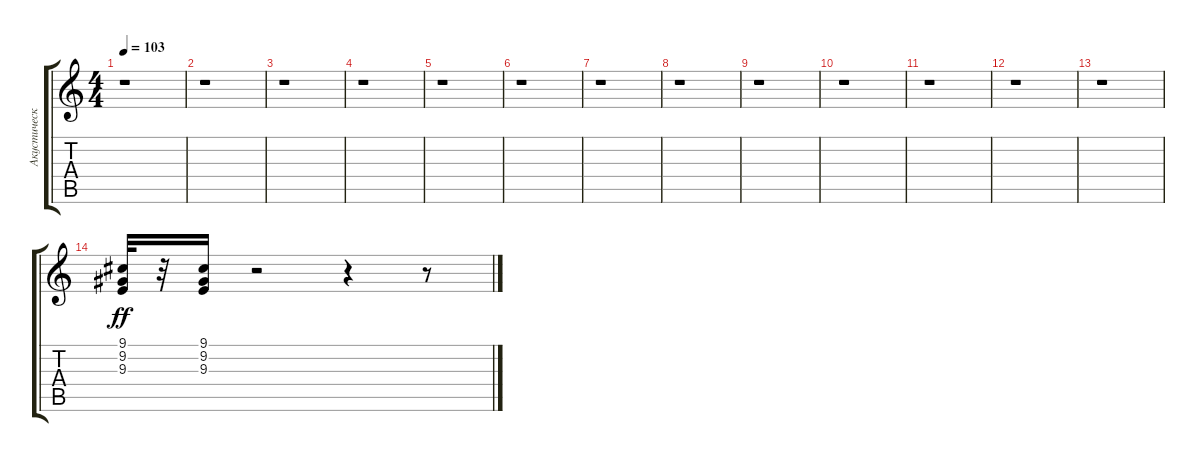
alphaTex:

\track ("Акустический Гранд Роял" "Акустическ") {instrument acousticgrandpiano}
\staff {score tabs}
\tuning (E4 B3 G3 D3 A2 E2) {hide}
\ts (4 4)
\tempo 103
\clef g2
\ks c
r.1{dy ff} |
r.1 |
r.1 |
r.1 |
r.1 |
r.1 |
r.1 |
r.1 |
r.1 |
r.1 |
r.1 |
r.1 |
r.1 |
(9.1 9.2 9.3).32 r.32 (9.1 9.2 9.3).16 r.2 r.4 r.8
